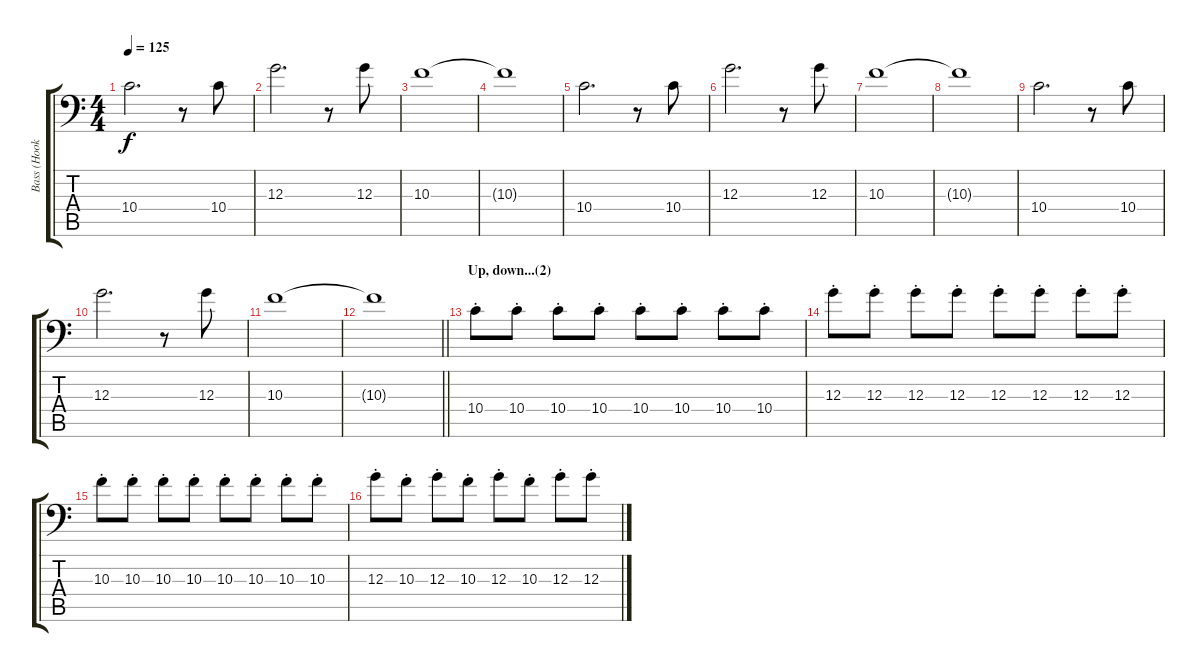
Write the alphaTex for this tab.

\track ("Bass (Hooky)" "Bass (Hook") {instrument electricguitarclean}
\staff {score tabs}
\tuning (E3 B2 G2 D2 A1 E1) {hide}
\ts (4 4)
\tempo 125
\clef f4
\ks c
10.4.2{d dy f} r.8 10.4.8 |
12.3.2{d} r.8 12.3.8 |
10.3.1 |
10.3{t}.1 |
10.4.2{d} r.8 10.4.8 |
12.3.2{d} r.8 12.3.8 |
10.3.1 |
10.3{t}.1 |
10.4.2{d} r.8 10.4.8 |
12.3.2{d} r.8 12.3.8 |
10.3.1 |
\barLineRight lightlight
10.3{t}.1 |
\section ("" "Up, down...(2)")
10.4{st}.8 10.4{st}.8 10.4{st}.8 10.4{st}.8 10.4{st}.8 10.4{st}.8 10.4{st}.8 10.4{st}.8 |
12.3{st}.8 12.3{st}.8 12.3{st}.8 12.3{st}.8 12.3{st}.8 12.3{st}.8 12.3{st}.8 12.3{st}.8 |
10.3{st}.8 10.3{st}.8 10.3{st}.8 10.3{st}.8 10.3{st}.8 10.3{st}.8 10.3{st}.8 10.3{st}.8 |
12.3{st}.8 10.3{st}.8 12.3{st}.8 10.3{st}.8 12.3{st}.8 10.3{st}.8 12.3{st}.8 12.3{st}.8
